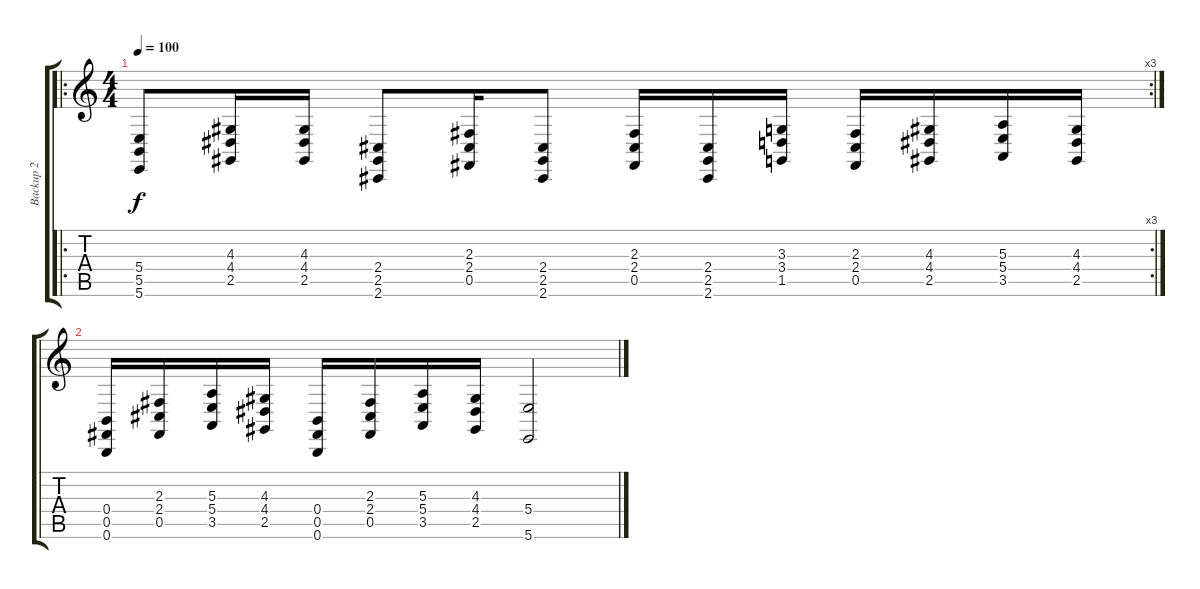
\track ("Backup 2" "Backup 2") {instrument lead2sawtooth}
\staff {score tabs}
\tuning (Db4 Ab3 E3 B2 Gb2 B1) {hide}
\ro
\rc 3
\ts (4 4)
\tempo 100
\clef g2
\ks c
(5.4 5.5 5.6).8{dy f} (4.3 4.4 2.5).16 (4.3 4.4 2.5).16 (2.4 2.5 2.6).8 (2.3 2.4 0.5).16 (2.4 2.5 2.6).8 (2.3 2.4 0.5).16 (2.4 2.5 2.6).16 (3.3 3.4 1.5).16 (2.3 2.4 0.5).16 (4.3 4.4 2.5).16 (5.3 5.4 3.5).16 (4.3 4.4 2.5).16 |
(0.4 0.5 0.6).16 (2.3 2.4 0.5).16 (5.3 5.4 3.5).16 (4.3 4.4 2.5).16 (0.4 0.5 0.6).16 (2.3 2.4 0.5).16 (5.3 5.4 3.5).16 (4.3 4.4 2.5).16 (5.4 5.6).2
